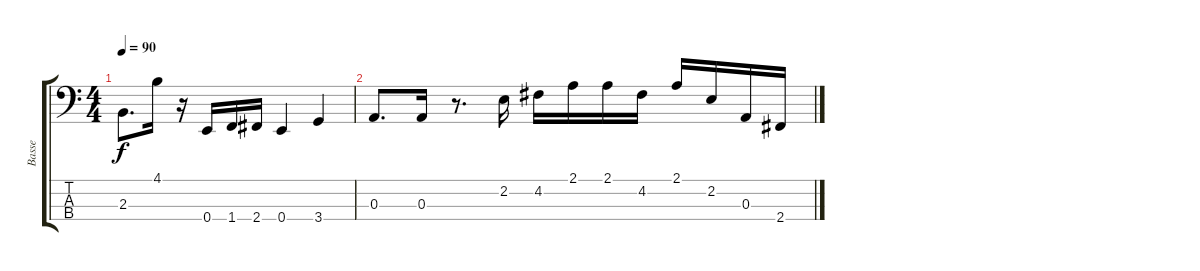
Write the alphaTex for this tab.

\track ("Basse" "Basse") {instrument acousticguitarsteel}
\staff {score tabs}
\tuning (G2 D2 A1 E1) {hide}
\ts (4 4)
\tempo 90
\clef f4
\ks c
2.3.8{d dy f} 4.1.16 r.16 0.4.16 1.4.16 2.4.16 0.4.4 3.4.4 |
0.3.8{d} 0.3.16 r.8{d} 2.2.16 4.2.16 2.1.16 2.1.16 4.2.16 2.1.16 2.2.16 0.3.16 2.4.16
